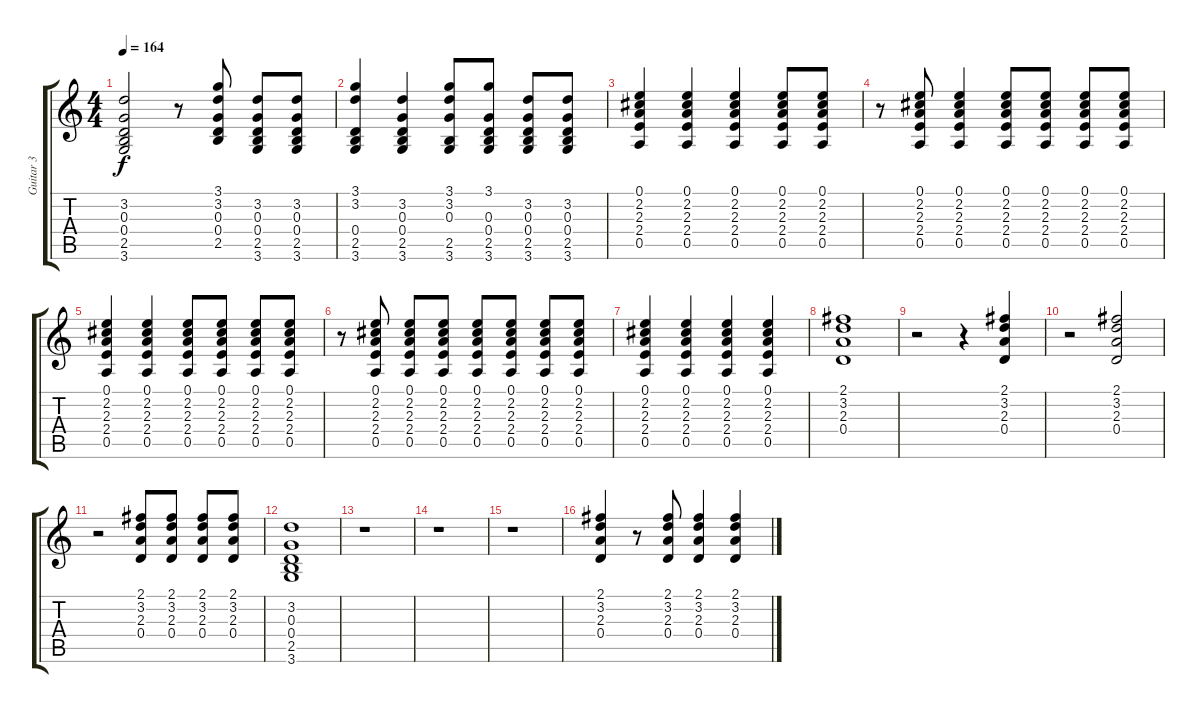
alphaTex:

\track ("Guitar 3" "Guitar 3") {instrument acousticguitarsteel}
\staff {score tabs}
\tuning (E4 B3 G3 D3 A2 E2) {hide}
\ts (4 4)
\tempo 164
\clef g2
\ks c
(3.2 0.3 0.4 2.5 3.6).2{dy f} r.8 (3.1 3.2 0.3 0.4 2.5).8 (3.2 0.3 0.4 2.5 3.6).8 (3.2 0.3 0.4 2.5 3.6).8 |
(3.1 3.2 0.4 2.5 3.6).4 (3.2 0.3 0.4 2.5 3.6).4 (3.1 3.2 0.3 2.5 3.6).8 (3.1 0.3 0.4 2.5 3.6).8 (3.2 0.3 0.4 2.5 3.6).8 (3.2 0.3 0.4 2.5 3.6).8 |
(0.1 2.2 2.3 2.4 0.5).4 (0.1 2.2 2.3 2.4 0.5).4 (0.1 2.2 2.3 2.4 0.5).4 (0.1 2.2 2.3 2.4 0.5).8 (0.1 2.2 2.3 2.4 0.5).8 |
r.8 (0.1 2.2 2.3 2.4 0.5).8 (0.1 2.2 2.3 2.4 0.5).4 (0.1 2.2 2.3 2.4 0.5).8 (0.1 2.2 2.3 2.4 0.5).8 (0.1 2.2 2.3 2.4 0.5).8 (0.1 2.2 2.3 2.4 0.5).8 |
(0.1 2.2 2.3 2.4 0.5).4 (0.1 2.2 2.3 2.4 0.5).4 (0.1 2.2 2.3 2.4 0.5).8 (0.1 2.2 2.3 2.4 0.5).8 (0.1 2.2 2.3 2.4 0.5).8 (0.1 2.2 2.3 2.4 0.5).8 |
r.8 (0.1 2.2 2.3 2.4 0.5).8 (0.1 2.2 2.3 2.4 0.5).8 (0.1 2.2 2.3 2.4 0.5).8 (0.1 2.2 2.3 2.4 0.5).8 (0.1 2.2 2.3 2.4 0.5).8 (0.1 2.2 2.3 2.4 0.5).8 (0.1 2.2 2.3 2.4 0.5).8 |
(0.1 2.2 2.3 2.4 0.5).4 (0.1 2.2 2.3 2.4 0.5).4 (0.1 2.2 2.3 2.4 0.5).4 (0.1 2.2 2.3 2.4 0.5).4 |
(2.1 3.2 2.3 0.4).1 |
r.2 r.4 (2.1 3.2 2.3 0.4).4 |
r.2 (2.1 3.2 2.3 0.4).2 |
r.2 (2.1 3.2 2.3 0.4).8 (2.1 3.2 2.3 0.4).8 (2.1 3.2 2.3 0.4).8 (2.1 3.2 2.3 0.4).8 |
(3.2 0.3 0.4 2.5 3.6).1 |
r.1 |
r.1 |
r.1 |
(2.1 3.2 2.3 0.4).4 r.8 (2.1 3.2 2.3 0.4).8 (2.1 3.2 2.3 0.4).4 (2.1 3.2 2.3 0.4).4
